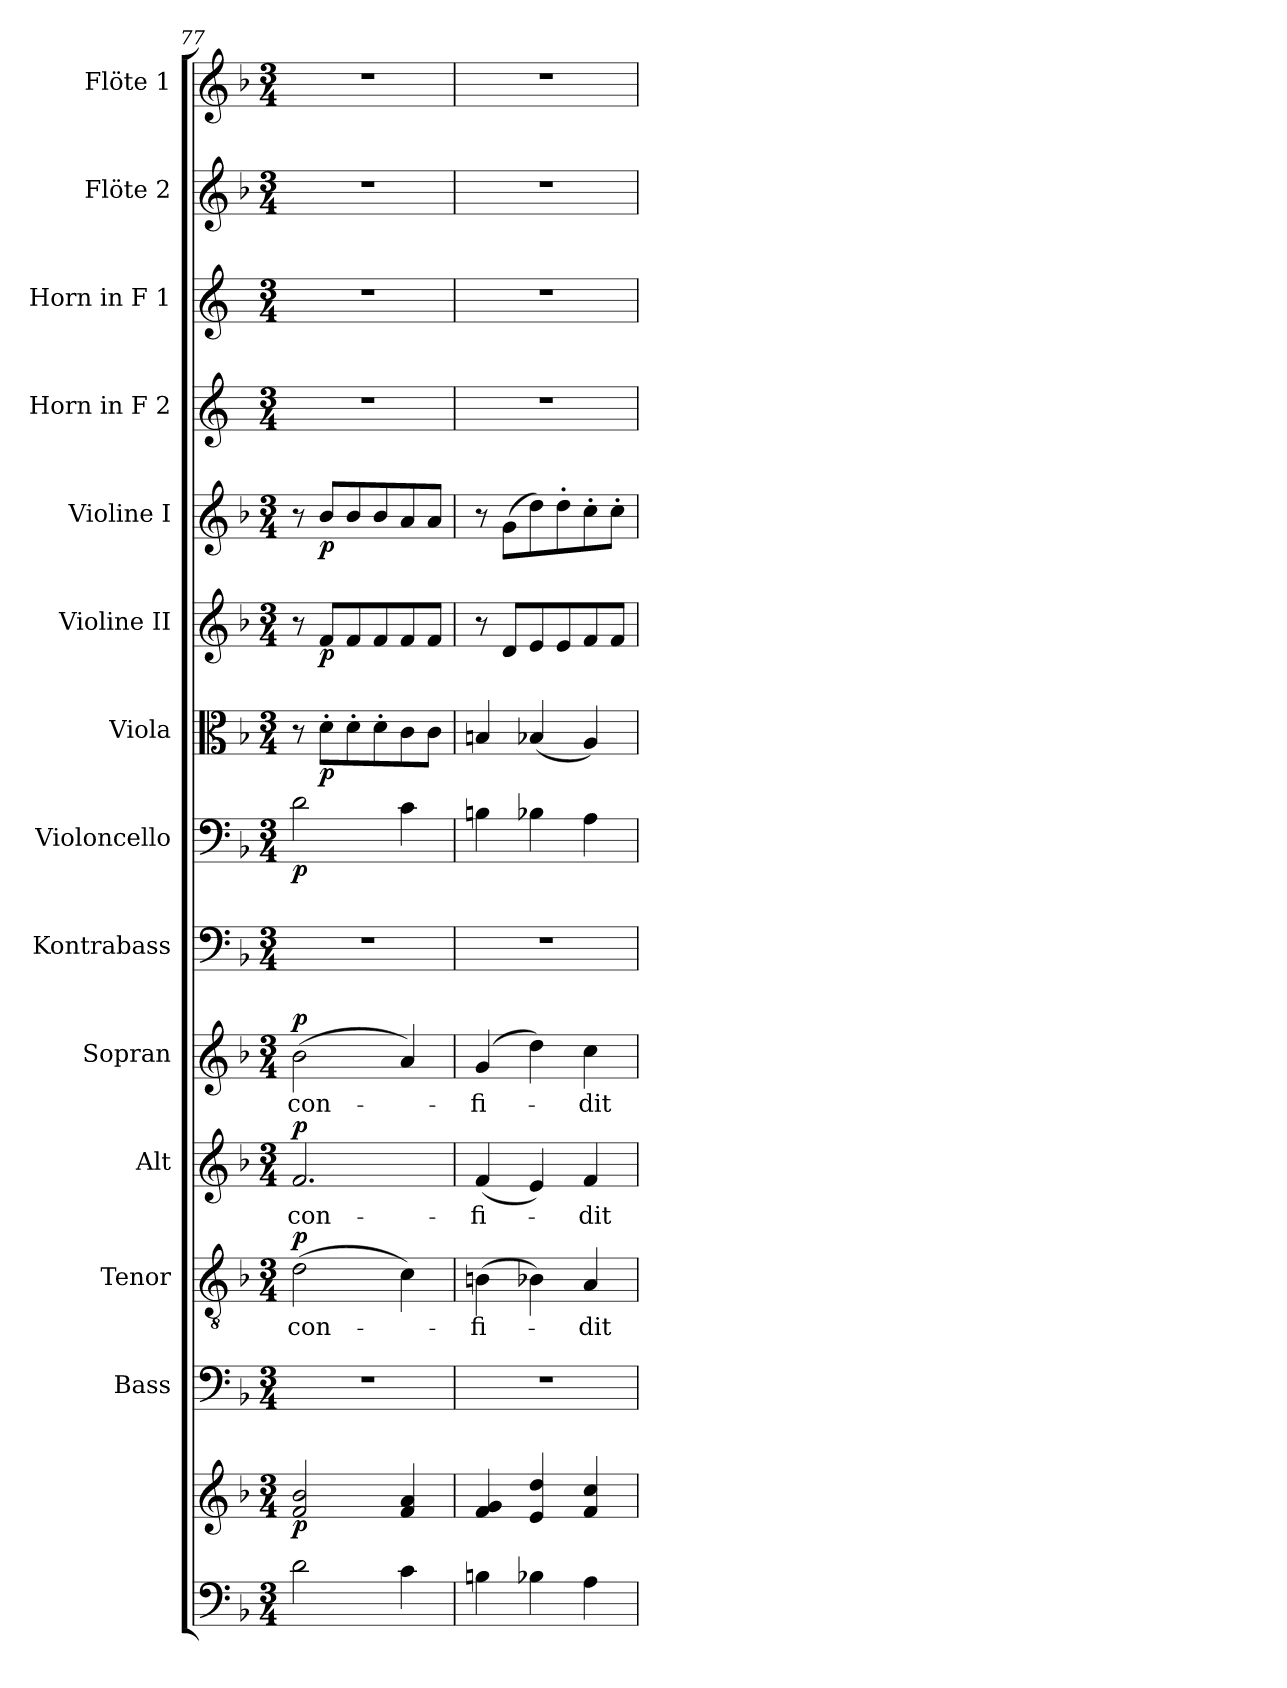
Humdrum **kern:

**kern	**kern	**dynam	**kern	**kern	**text	**dynam	**kern	**text	**dynam	**kern	**text	**dynam	**kern	**kern	**dynam	**kern	**dynam	**kern	**dynam	**kern	**dynam	**kern	**kern	**kern	**kern
*part14	*part14	*part14	*part13	*part12	*part12	*part12	*part11	*part11	*part11	*part10	*part10	*part10	*part9	*part8	*part8	*part7	*part7	*part6	*part6	*part5	*part5	*part4	*part3	*part2	*part1
*staff15	*staff14	*staff14/15	*staff13	*staff12	*staff12	*staff12	*staff11	*staff11	*staff11	*staff10	*staff10	*staff10	*staff9	*staff8	*staff8	*staff7	*staff7	*staff6	*staff6	*staff5	*staff5	*staff4	*staff3	*staff2	*staff1
*	*	*	*I"Bass	*I"Tenor	*	*	*I"Alt	*	*	*I"Sopran	*	*	*I"Kontrabass	*I"Violoncello	*	*I"Viola	*	*I"Violine II	*	*I"Violine I	*	*I"Horn in F 2	*I"Horn in F 1	*I"Flöte 2	*I"Flöte 1
*	*	*	*I'B.	*I'T.	*	*	*I'A.	*	*	*I'S.	*	*	*I'Kb.	*I'Vc.	*	*I'Vla.	*	*I'Vl. II	*	*I'Vl. I	*	*	*	*I'Fl. 2	*I'Fl. 1
*clefF4	*clefG2	*	*clefF4	*clefGv2	*	*	*clefG2	*	*	*clefG2	*	*	*clefF4	*clefF4	*	*clefC3	*	*clefG2	*	*clefG2	*	*clefG2	*clefG2	*clefG2	*clefG2
*	*	*	*	*	*	*	*	*	*	*	*	*	*ITrd7c12	*	*	*	*	*	*	*	*	*ITrd4c7	*ITrd4c7	*	*
*k[b-]	*k[b-]	*	*k[b-]	*k[b-]	*	*	*k[b-]	*	*	*k[b-]	*	*	*k[b-]	*k[b-]	*	*k[b-]	*	*k[b-]	*	*k[b-]	*	*k[b-]	*k[b-]	*k[b-]	*k[b-]
*F:	*F:	*	*F:	*F:	*	*	*F:	*	*	*F:	*	*	*F:	*F:	*	*F:	*	*F:	*	*F:	*	*F:	*F:	*F:	*F:
*M3/4	*M3/4	*	*M3/4	*M3/4	*	*	*M3/4	*	*	*M3/4	*	*	*M3/4	*M3/4	*	*M3/4	*	*M3/4	*	*M3/4	*	*M3/4	*M3/4	*M3/4	*M3/4
=77	=77	=77	=77	=77	=77	=77	=77	=77	=77	=77	=77	=77	=77	=77	=77	=77	=77	=77	=77	=77	=77	=77	=77	=77	=77
!	!	!LO:DY:b	!	!	!LO:LY:b	!LO:DY:a	!	!LO:LY:b	!LO:DY:a	!	!LO:LY:b	!LO:DY:a	!	!	!LO:DY:b	!	!	!	!	!	!	!	!	!	!
2d\	2f/ 2b-/	p	2.r	(>2d\	con-	p	2.f/	con-	p	(>2b-\	con-	p	2.r	2d\	p	8r	.	8r	.	8r	.	2.r	2.r	2.r	2.r
!	!	!	!	!	!	!	!	!	!	!	!	!	!	!	!	!	!LO:DY:b	!	!LO:DY:b	!	!LO:DY:b	!	!	!	!
.	.	.	.	.	.	.	.	.	.	.	.	.	.	.	.	8d'>\L	p	8f/L	p	8b-/L	p	.	.	.	.
.	.	.	.	.	.	.	.	.	.	.	.	.	.	.	.	8d'>\	.	8f/	.	8b-/	.	.	.	.	.
.	.	.	.	.	.	.	.	.	.	.	.	.	.	.	.	8d'>\	.	8f/	.	8b-/	.	.	.	.	.
4c\	4f/ 4a/	.	.	4c\)	.	.	.	.	.	4a/)	.	.	.	4c\	.	8c\	.	8f/	.	8a/	.	.	.	.	.
.	.	.	.	.	.	.	.	.	.	.	.	.	.	.	.	8c\J	.	8f/J	.	8a/J	.	.	.	.	.
=78	=78	=78	=78	=78	=78	=78	=78	=78	=78	=78	=78	=78	=78	=78	=78	=78	=78	=78	=78	=78	=78	=78	=78	=78	=78
!	!	!	!	!	!LO:LY:b	!	!	!LO:LY:b	!	!	!LO:LY:b	!	!	!	!	!	!	!	!	!	!	!	!	!	!
4Bn\	4f/ 4g/	.	2.r	(>4Bn\	-fi-	.	(<4f/	-fi-	.	(4g/	-fi-	.	2.r	4Bn\	.	4Bn/	.	8r	.	8r	.	2.r	2.r	2.r	2.r
.	.	.	.	.	.	.	.	.	.	.	.	.	.	.	.	.	.	8d/L	.	(>8g\L	.	.	.	.	.
4B-X\	4e/ 4dd/	.	.	4B-X\)	.	.	4e/)	.	.	4dd\)	.	.	.	4B-X\	.	(<4B-X/	.	8e/	.	8dd\)	.	.	.	.	.
.	.	.	.	.	.	.	.	.	.	.	.	.	.	.	.	.	.	8e/	.	8dd'>\	.	.	.	.	.
!	!	!	!	!	!LO:LY:b	!	!	!LO:LY:b	!	!	!LO:LY:b	!	!	!	!	!	!	!	!	!	!	!	!	!	!
4A\	4f/ 4cc/	.	.	4A/	-dit	.	4f/	-dit	.	4cc\	-dit	.	.	4A\	.	4A/)	.	8f/	.	8cc'>\	.	.	.	.	.
.	.	.	.	.	.	.	.	.	.	.	.	.	.	.	.	.	.	8f/J	.	8cc'>\J	.	.	.	.	.
=	=	=	=	=	=	=	=	=	=	=	=	=	=	=	=	=	=	=	=	=	=	=	=	=	=
*-	*-	*-	*-	*-	*-	*-	*-	*-	*-	*-	*-	*-	*-	*-	*-	*-	*-	*-	*-	*-	*-	*-	*-	*-	*-
